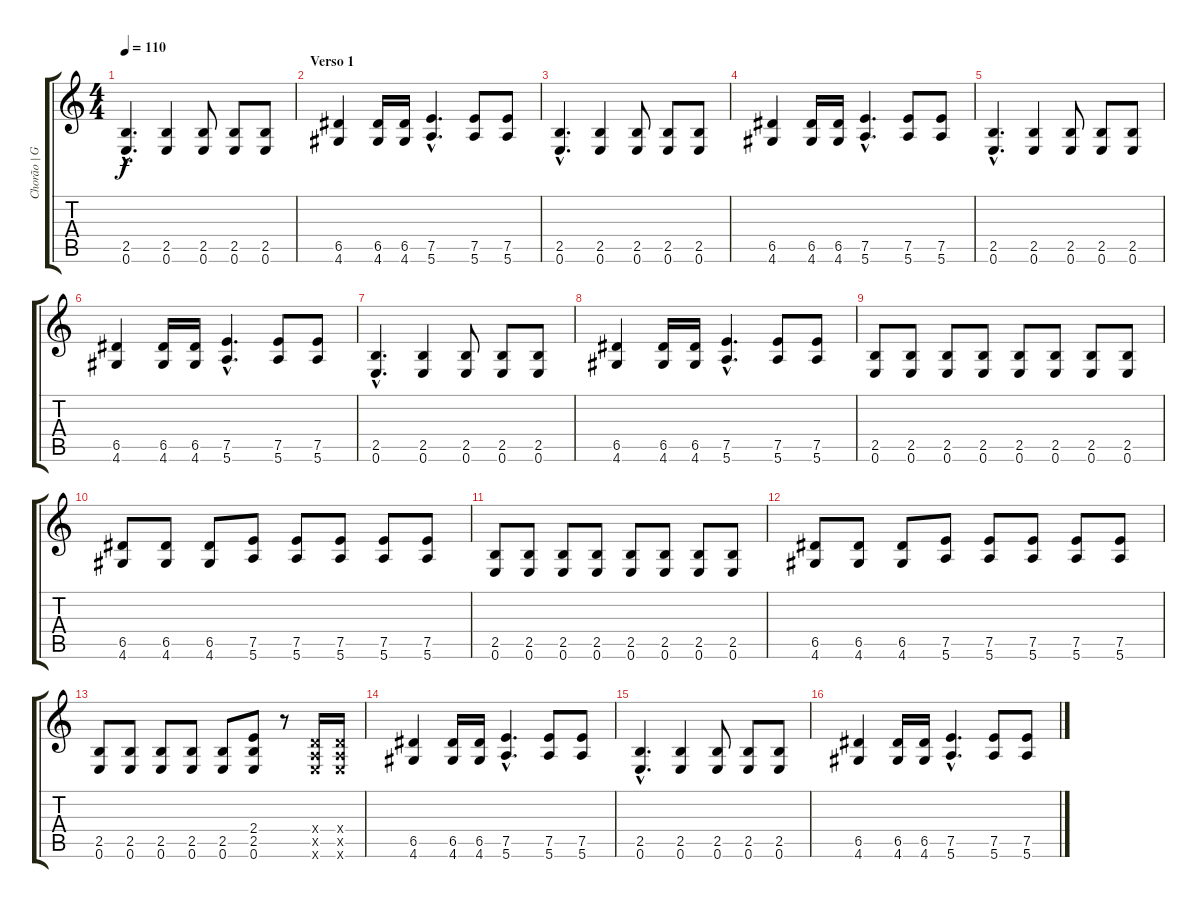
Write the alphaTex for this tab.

\track ("Chorão | Guitarra Base" "Chorão | G") {instrument distortionguitar}
\staff {score tabs}
\tuning (E4 B3 G3 D3 A2 E2) {hide}
\ts (4 4)
\tempo 110
\clef g2
\ks c
(2.5{hac} 0.6{hac}).4{d dy f} (2.5 0.6).4 (2.5 0.6).8 (2.5 0.6).8 (2.5 0.6).8 |
\section ("" "Verso 1")
(6.5 4.6).4 (6.5 4.6).16 (6.5 4.6).16 (7.5{hac} 5.6{hac}).4{d} (7.5 5.6).8 (7.5 5.6).8 |
(2.5{hac} 0.6{hac}).4{d} (2.5 0.6).4 (2.5 0.6).8 (2.5 0.6).8 (2.5 0.6).8 |
(6.5 4.6).4 (6.5 4.6).16 (6.5 4.6).16 (7.5{hac} 5.6{hac}).4{d} (7.5 5.6).8 (7.5 5.6).8 |
(2.5{hac} 0.6{hac}).4{d} (2.5 0.6).4 (2.5 0.6).8 (2.5 0.6).8 (2.5 0.6).8 |
(6.5 4.6).4 (6.5 4.6).16 (6.5 4.6).16 (7.5{hac} 5.6{hac}).4{d} (7.5 5.6).8 (7.5 5.6).8 |
(2.5{hac} 0.6{hac}).4{d} (2.5 0.6).4 (2.5 0.6).8 (2.5 0.6).8 (2.5 0.6).8 |
(6.5 4.6).4 (6.5 4.6).16 (6.5 4.6).16 (7.5{hac} 5.6{hac}).4{d} (7.5 5.6).8 (7.5 5.6).8 |
(2.5 0.6).8 (2.5 0.6).8 (2.5 0.6).8 (2.5 0.6).8 (2.5 0.6).8 (2.5 0.6).8 (2.5 0.6).8 (2.5 0.6).8 |
(6.5 4.6).8 (6.5 4.6).8 (6.5 4.6).8 (7.5 5.6).8 (7.5 5.6).8 (7.5 5.6).8 (7.5 5.6).8 (7.5 5.6).8 |
(2.5 0.6).8 (2.5 0.6).8 (2.5 0.6).8 (2.5 0.6).8 (2.5 0.6).8 (2.5 0.6).8 (2.5 0.6).8 (2.5 0.6).8 |
(6.5 4.6).8 (6.5 4.6).8 (6.5 4.6).8 (7.5 5.6).8 (7.5 5.6).8 (7.5 5.6).8 (7.5 5.6).8 (7.5 5.6).8 |
(2.5 0.6).8 (2.5 0.6).8 (2.5 0.6).8 (2.5 0.6).8 (2.5 0.6).8 (2.4 2.5 0.6).8 r.8 (0.4{x} 0.5{x} 0.6{x}).16 (0.4{x} 0.5{x} 0.6{x}).16 |
(6.5 4.6).4 (6.5 4.6).16 (6.5 4.6).16 (7.5{hac} 5.6{hac}).4{d} (7.5 5.6).8 (7.5 5.6).8 |
(2.5{hac} 0.6{hac}).4{d} (2.5 0.6).4 (2.5 0.6).8 (2.5 0.6).8 (2.5 0.6).8 |
(6.5 4.6).4 (6.5 4.6).16 (6.5 4.6).16 (7.5{hac} 5.6{hac}).4{d} (7.5 5.6).8 (7.5 5.6).8
